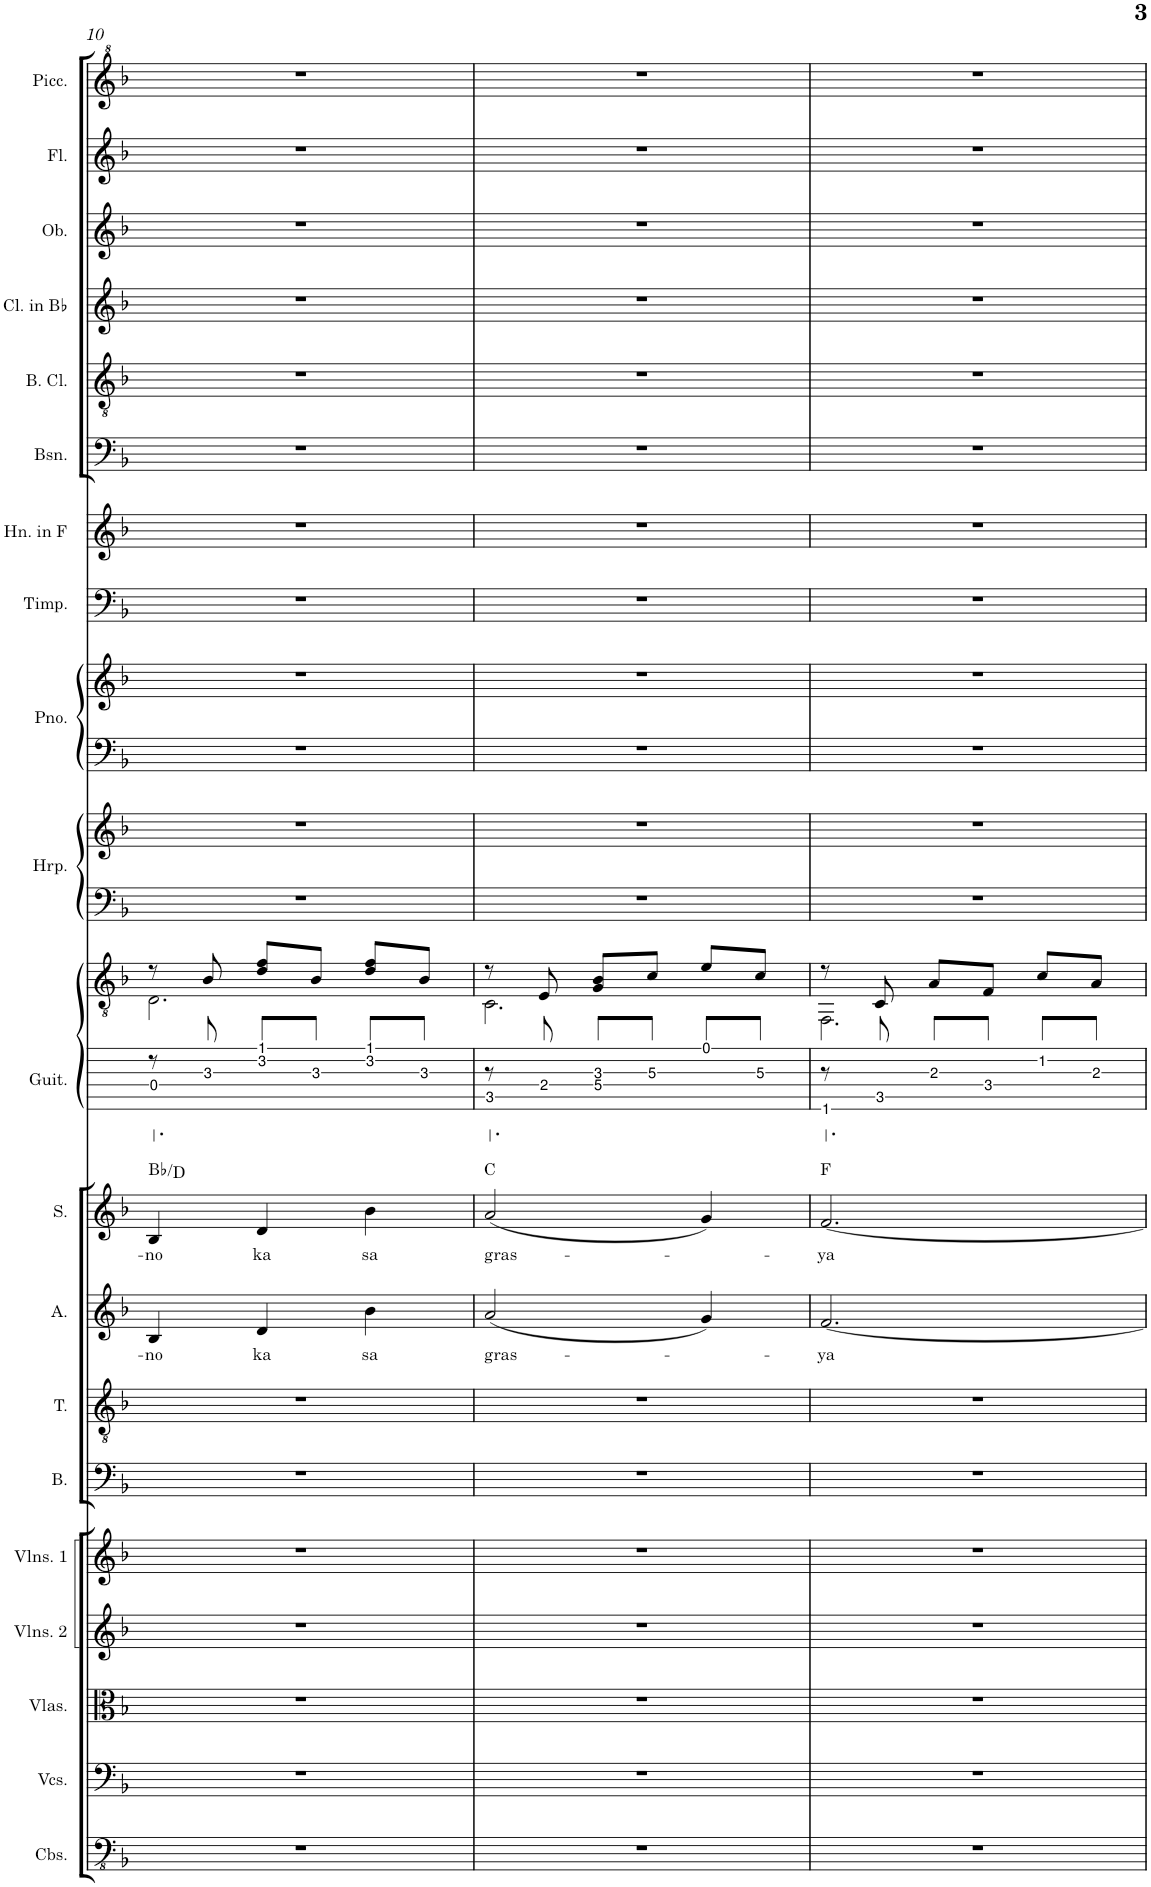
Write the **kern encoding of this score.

**kern	**kern	**kern	**kern	**kern	**kern	**kern	**kern	**text	**kern	**text	**harte	**kern	**kern	**kern	**kern	**kern	**kern	**kern	**kern	**kern	**kern	**kern	**kern	**kern	**kern
*part21	*part20	*part19	*part18	*part17	*part16	*part15	*part14	*part14	*part13	*part13	*part13	*part12	*part11	*part10	*part10	*part9	*part9	*part8	*part7	*part6	*part5	*part4	*part3	*part2	*part1
*staff23	*staff22	*staff21	*staff20	*staff19	*staff18	*staff17	*staff16	*staff16	*staff15	*staff15	*	*staff14	*staff13	*staff12	*staff11	*staff10	*staff9	*staff8	*staff7	*staff6	*staff5	*staff4	*staff3	*staff2	*staff1
*I"Contrabasses	*I"Violoncellos	*I"Violas	*I"Violins 2	*I"Violins 1	*I"Bass	*I"Tenor	*I"Alto	*	*I"Soprano	*	*	*I"Classical Guitar	*I"Classical Guitar	*I"Harp	*	*I"Grand Piano	*	*I"Timpani	*I"Horn in F	*I"Bassoon	*I"Bass Clarinet	*I"Clarinet in Bb	*I"Oboe	*I"Flute	*I"Piccolo
*I'Cbs.	*I'Vcs.	*I'Vlas.	*I'Vlns. 2	*I'Vlns. 1	*I'B.	*I'T.	*I'A.	*	*I'S.	*	*	*I'Guit.	*	*I'Hrp.	*	*I'Pno.	*	*I'Timp.	*I'Hn. in F	*I'Bsn.	*I'B. Cl.	*I'Cl. in Bb	*I'Ob.	*I'Fl.	*I'Picc.
!!LO:PB:g=z
*clefFv4	*clefF4	*clefC3	*clefG2	*clefG2	*clefF4	*clefGv2	*clefG2	*	*clefG2	*	*	*	*clefGv2	*clefF4	*clefG2	*clefF4	*clefG2	*clefF4	*clefG2	*clefF4	*clefGv2	*clefG2	*clefG2	*clefG2	*clefG^2
*	*	*	*	*	*	*	*	*	*	*	*	*	*	*	*	*	*	*	*Trd4c7	*	*Trd8c14	*Trd1c2	*	*	*Trd-7c-12
*k[b-]	*k[b-]	*k[b-]	*k[b-]	*k[b-]	*k[b-]	*k[b-]	*k[b-]	*	*k[b-]	*	*	*k[b-]	*k[b-]	*k[b-]	*k[b-]	*k[b-]	*k[b-]	*k[b-]	*k[b-]	*k[b-]	*k[b-]	*k[b-]	*k[b-]	*k[b-]	*k[b-]
*M3/4	*M3/4	*M3/4	*M3/4	*M3/4	*M3/4	*M3/4	*M3/4	*	*M3/4	*	*	*M3/4	*M3/4	*M3/4	*M3/4	*M3/4	*M3/4	*M3/4	*M3/4	*M3/4	*M3/4	*M3/4	*M3/4	*M3/4	*M3/4
=10	=10	=10	=10	=10	=10	=10	=10	=10	=10	=10	=10	=10	=10	=10	=10	=10	=10	=10	=10	=10	=10	=10	=10	=10	=10
!	!	!	!	!	!	!	!	!LO:LY:b	!	!LO:LY:b	!	!	!	!	!	!	!	!	!	!	!	!	!	!	!
*	*	*	*	*	*	*	*	*	*	*	*	*^	*^	*	*	*	*	*	*	*	*	*	*	*	*
2.r	2.r	2.r	2.r	2.r	2.r	2.r	4B-/	-no	4B-/	-no	Bb:maj/3	8r	2.D\	8r	2.D\	2.r	2.r	2.r	2.r	2.r	2.r	2.r	2.r	2.r	2.r	2.r	2.r
.	.	.	.	.	.	.	.	.	.	.	.	8B-/	.	8B-/	.	.	.	.	.	.	.	.	.	.	.	.	.
!	!	!	!	!	!	!	!	!LO:LY:b	!	!LO:LY:b	!	!	!	!	!	!	!	!	!	!	!	!	!	!	!	!	!
.	.	.	.	.	.	.	4d/	ka	4d/	ka	.	8d/ 8f/L	.	8d/ 8f/L	.	.	.	.	.	.	.	.	.	.	.	.	.
.	.	.	.	.	.	.	.	.	.	.	.	8B-/J	.	8B-/J	.	.	.	.	.	.	.	.	.	.	.	.	.
!	!	!	!	!	!	!	!	!LO:LY:b	!	!LO:LY:b	!	!	!	!	!	!	!	!	!	!	!	!	!	!	!	!	!
.	.	.	.	.	.	.	4b-\	sa	4b-\	sa	.	8d/ 8f/L	.	8d/ 8f/L	.	.	.	.	.	.	.	.	.	.	.	.	.
.	.	.	.	.	.	.	.	.	.	.	.	8B-/J	.	8B-/J	.	.	.	.	.	.	.	.	.	.	.	.	.
=11	=11	=11	=11	=11	=11	=11	=11	=11	=11	=11	=11	=11	=11	=11	=11	=11	=11	=11	=11	=11	=11	=11	=11	=11	=11	=11	=11
!	!	!	!	!	!	!	!	!LO:LY:b	!	!LO:LY:b	!	!	!	!	!	!	!	!	!	!	!	!	!	!	!	!	!
2.r	2.r	2.r	2.r	2.r	2.r	2.r	(2a/	gras-	(2a/	gras-	C:maj	8r	2.C\	8r	2.C\	2.r	2.r	2.r	2.r	2.r	2.r	2.r	2.r	2.r	2.r	2.r	2.r
.	.	.	.	.	.	.	.	.	.	.	.	8E/	.	8E/	.	.	.	.	.	.	.	.	.	.	.	.	.
.	.	.	.	.	.	.	.	.	.	.	.	8G/ 8B-/L	.	8G/ 8B-/L	.	.	.	.	.	.	.	.	.	.	.	.	.
.	.	.	.	.	.	.	.	.	.	.	.	8c/J	.	8c/J	.	.	.	.	.	.	.	.	.	.	.	.	.
.	.	.	.	.	.	.	4g/)	.	4g/)	.	.	8e/L	.	8e/L	.	.	.	.	.	.	.	.	.	.	.	.	.
.	.	.	.	.	.	.	.	.	.	.	.	8c/J	.	8c/J	.	.	.	.	.	.	.	.	.	.	.	.	.
=12	=12	=12	=12	=12	=12	=12	=12	=12	=12	=12	=12	=12	=12	=12	=12	=12	=12	=12	=12	=12	=12	=12	=12	=12	=12	=12	=12
!	!	!	!	!	!	!	!	!LO:LY:b	!	!LO:LY:b	!	!	!	!	!	!	!	!	!	!	!	!	!	!	!	!	!
2.r	2.r	2.r	2.r	2.r	2.r	2.r	[2.f/	-ya	[2.f/	-ya	F:maj	8r	2.FF\	8r	2.FF\	2.r	2.r	2.r	2.r	2.r	2.r	2.r	2.r	2.r	2.r	2.r	2.r
.	.	.	.	.	.	.	.	.	.	.	.	8C/	.	8C/	.	.	.	.	.	.	.	.	.	.	.	.	.
.	.	.	.	.	.	.	.	.	.	.	.	8A/L	.	8A/L	.	.	.	.	.	.	.	.	.	.	.	.	.
.	.	.	.	.	.	.	.	.	.	.	.	8F/J	.	8F/J	.	.	.	.	.	.	.	.	.	.	.	.	.
.	.	.	.	.	.	.	.	.	.	.	.	8c/L	.	8c/L	.	.	.	.	.	.	.	.	.	.	.	.	.
.	.	.	.	.	.	.	.	.	.	.	.	8A/J	.	8A/J	.	.	.	.	.	.	.	.	.	.	.	.	.
*	*	*	*	*	*	*	*	*	*	*	*	*v	*v	*	*	*	*	*	*	*	*	*	*	*	*	*	*
*	*	*	*	*	*	*	*	*	*	*	*	*	*v	*v	*	*	*	*	*	*	*	*	*	*	*	*
=	=	=	=	=	=	=	=	=	=	=	=	=	=	=	=	=	=	=	=	=	=	=	=	=	=
*-	*-	*-	*-	*-	*-	*-	*-	*-	*-	*-	*-	*-	*-	*-	*-	*-	*-	*-	*-	*-	*-	*-	*-	*-	*-
